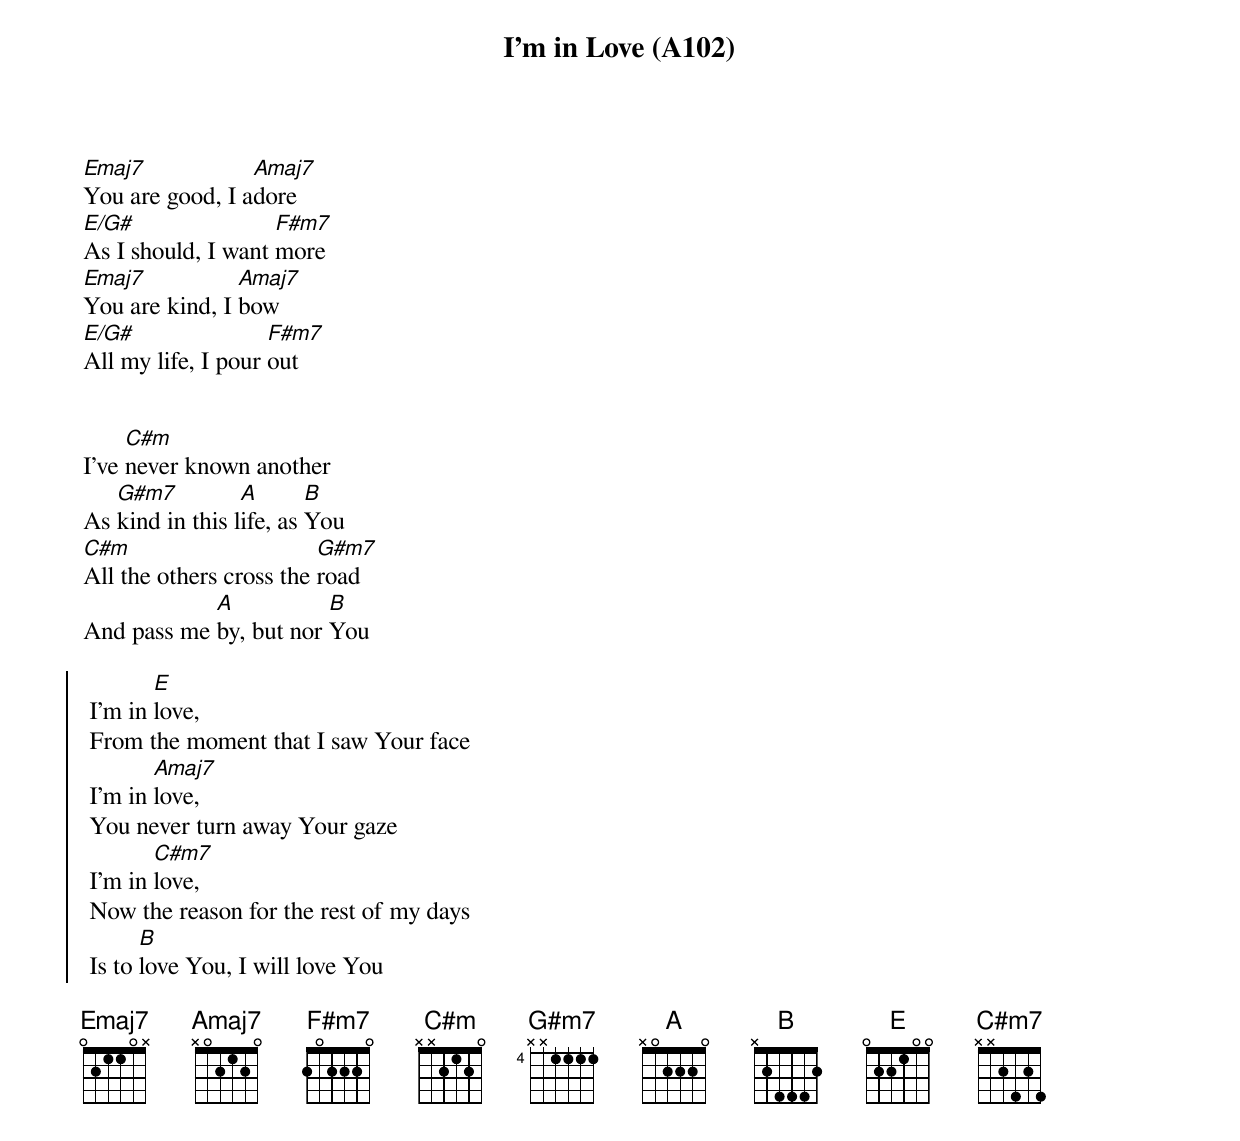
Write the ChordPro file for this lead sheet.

{title: I'm in Love (A102)}
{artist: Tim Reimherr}

[Emaj7]You are good, I a[Amaj7]dore
[E/G#]As I should, I want [F#m7]more
[Emaj7]You are kind, I [Amaj7]bow
[E/G#]All my life, I pour [F#m7]out


I've [C#m]never known another
As [G#m7]kind in this l[A]ife, as [B]You
[C#m]All the others cross the [G#m7]road
And pass me [A]by, but nor [B]You

{soc}
 I'm in [E]love,
 From the moment that I saw Your face
 I'm in [Amaj7]love,
 You never turn away Your gaze
 I'm in [C#m7]love,
 Now the reason for the rest of my days
 Is to [B]love You, I will love You
 {eoc}

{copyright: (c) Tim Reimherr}
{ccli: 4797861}
